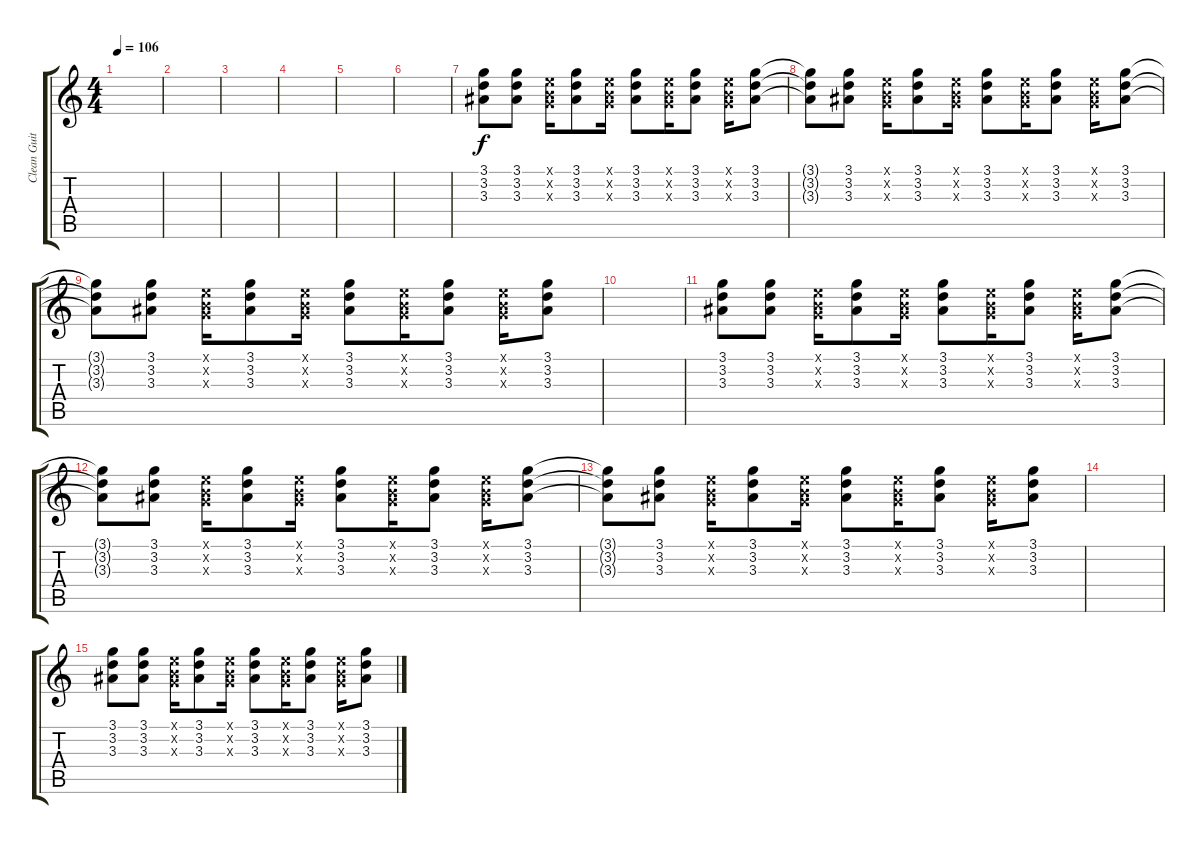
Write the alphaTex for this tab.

\track ("Clean Guitar" "Clean Guit") {instrument electricguitarclean}
\staff {score tabs}
\tuning (E4 B3 G3 D3 A2 E2) {hide}
\ts (4 4)
\tempo 106
\clef g2
\ks c
|
|
|
|
|
|
(3.1 3.2 3.3).8 (3.1 3.2 3.3).8 (0.1{x} 0.2{x} 0.3{x}).16 (3.1 3.2 3.3).8 (0.1{x} 0.2{x} 0.3{x}).16 (3.1 3.2 3.3).8 (0.1{x} 0.2{x} 0.3{x}).16 (3.1 3.2 3.3).8 (0.1{x} 0.2{x} 0.3{x}).16 (3.1 3.2 3.3).8 |
(3.1{t} 3.2{t} 3.3{t}).8 (3.1 3.2 3.3).8 (0.1{x} 0.2{x} 0.3{x}).16 (3.1 3.2 3.3).8 (0.1{x} 0.2{x} 0.3{x}).16 (3.1 3.2 3.3).8 (0.1{x} 0.2{x} 0.3{x}).16 (3.1 3.2 3.3).8 (0.1{x} 0.2{x} 0.3{x}).16 (3.1 3.2 3.3).8 |
(3.1{t} 3.2{t} 3.3{t}).8 (3.1 3.2 3.3).8 (0.1{x} 0.2{x} 0.3{x}).16 (3.1 3.2 3.3).8 (0.1{x} 0.2{x} 0.3{x}).16 (3.1 3.2 3.3).8 (0.1{x} 0.2{x} 0.3{x}).16 (3.1 3.2 3.3).8 (0.1{x} 0.2{x} 0.3{x}).16 (3.1 3.2 3.3).8 |
|
(3.1 3.2 3.3).8 (3.1 3.2 3.3).8 (0.1{x} 0.2{x} 0.3{x}).16 (3.1 3.2 3.3).8 (0.1{x} 0.2{x} 0.3{x}).16 (3.1 3.2 3.3).8 (0.1{x} 0.2{x} 0.3{x}).16 (3.1 3.2 3.3).8 (0.1{x} 0.2{x} 0.3{x}).16 (3.1 3.2 3.3).8 |
(3.1{t} 3.2{t} 3.3{t}).8 (3.1 3.2 3.3).8 (0.1{x} 0.2{x} 0.3{x}).16 (3.1 3.2 3.3).8 (0.1{x} 0.2{x} 0.3{x}).16 (3.1 3.2 3.3).8 (0.1{x} 0.2{x} 0.3{x}).16 (3.1 3.2 3.3).8 (0.1{x} 0.2{x} 0.3{x}).16 (3.1 3.2 3.3).8 |
(3.1{t} 3.2{t} 3.3{t}).8 (3.1 3.2 3.3).8 (0.1{x} 0.2{x} 0.3{x}).16 (3.1 3.2 3.3).8 (0.1{x} 0.2{x} 0.3{x}).16 (3.1 3.2 3.3).8 (0.1{x} 0.2{x} 0.3{x}).16 (3.1 3.2 3.3).8 (0.1{x} 0.2{x} 0.3{x}).16 (3.1 3.2 3.3).8 |
|
(3.1 3.2 3.3).8 (3.1 3.2 3.3).8 (0.1{x} 0.2{x} 0.3{x}).16 (3.1 3.2 3.3).8 (0.1{x} 0.2{x} 0.3{x}).16 (3.1 3.2 3.3).8 (0.1{x} 0.2{x} 0.3{x}).16 (3.1 3.2 3.3).8 (0.1{x} 0.2{x} 0.3{x}).16 (3.1 3.2 3.3).8
